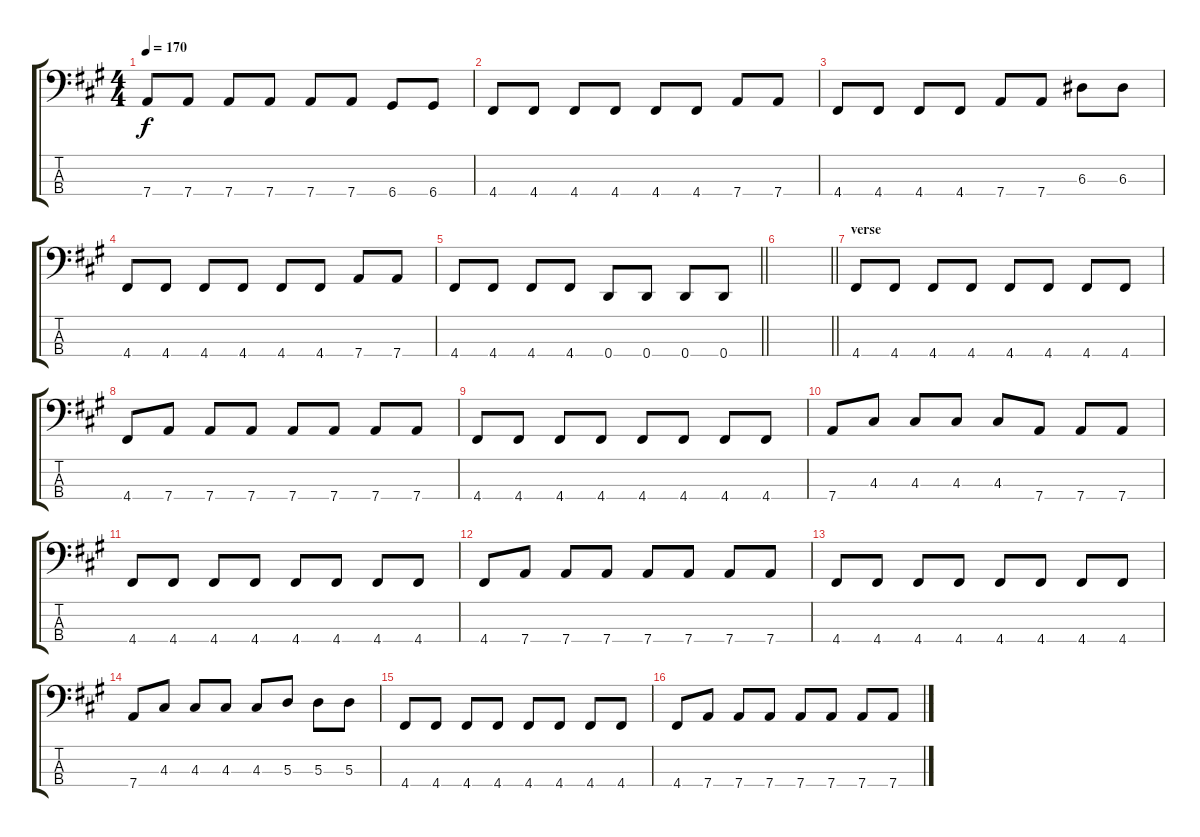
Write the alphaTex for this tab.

\track "" {instrument electricbassfinger}
\staff {score tabs}
\tuning (G2 D2 A1 D1) {hide}
\ts (4 4)
\tempo 170
\clef f4
\ks f#minor
7.4.8{dy f} 7.4.8 7.4.8 7.4.8 7.4.8 7.4.8 6.4.8 6.4.8 |
4.4.8 4.4.8 4.4.8 4.4.8 4.4.8 4.4.8 7.4.8 7.4.8 |
4.4.8 4.4.8 4.4.8 4.4.8 7.4.8 7.4.8 6.3.8 6.3.8 |
4.4.8 4.4.8 4.4.8 4.4.8 4.4.8 4.4.8 7.4.8 7.4.8 |
\barLineRight lightlight
4.4.8 4.4.8 4.4.8 4.4.8 0.4.8 0.4.8 0.4.8 0.4.8 |
\barLineRight lightlight
|
\section ("" "verse")
4.4.8 4.4.8 4.4.8 4.4.8 4.4.8 4.4.8 4.4.8 4.4.8 |
4.4.8 7.4.8 7.4.8 7.4.8 7.4.8 7.4.8 7.4.8 7.4.8 |
4.4.8 4.4.8 4.4.8 4.4.8 4.4.8 4.4.8 4.4.8 4.4.8 |
7.4.8 4.3.8 4.3.8 4.3.8 4.3.8 7.4.8 7.4.8 7.4.8 |
4.4.8 4.4.8 4.4.8 4.4.8 4.4.8 4.4.8 4.4.8 4.4.8 |
4.4.8 7.4.8 7.4.8 7.4.8 7.4.8 7.4.8 7.4.8 7.4.8 |
4.4.8 4.4.8 4.4.8 4.4.8 4.4.8 4.4.8 4.4.8 4.4.8 |
7.4.8 4.3.8 4.3.8 4.3.8 4.3.8 5.3.8 5.3.8 5.3.8 |
4.4.8 4.4.8 4.4.8 4.4.8 4.4.8 4.4.8 4.4.8 4.4.8 |
4.4.8 7.4.8 7.4.8 7.4.8 7.4.8 7.4.8 7.4.8 7.4.8
